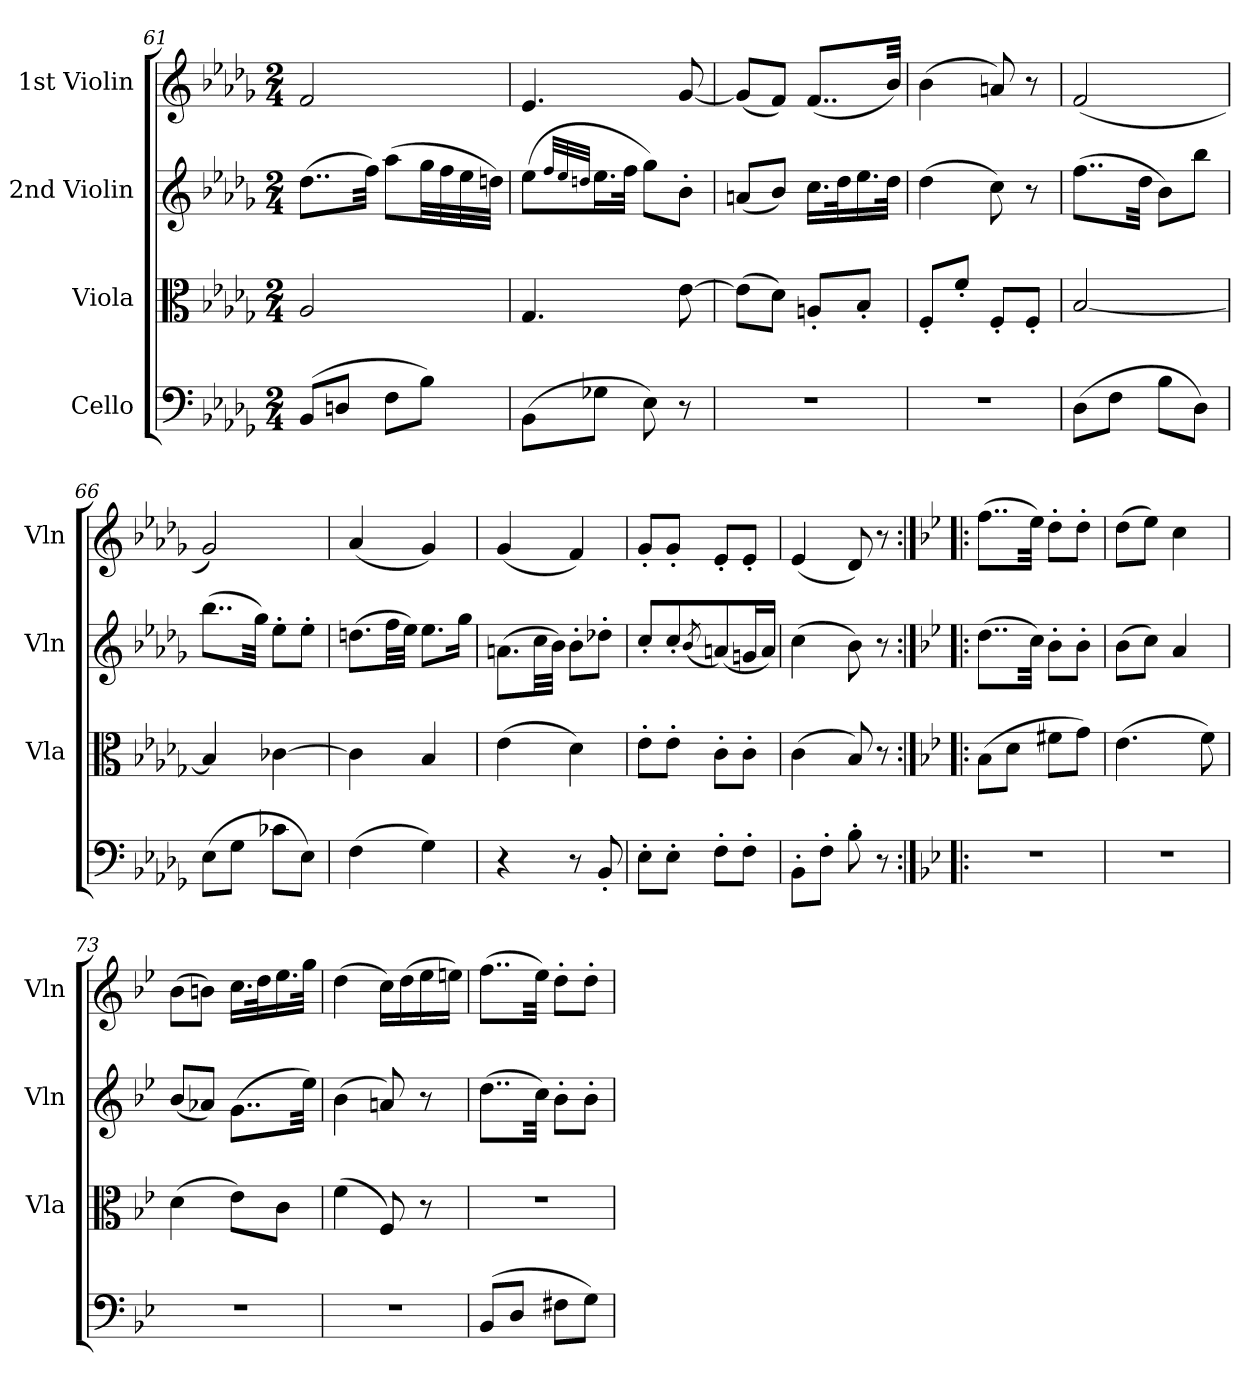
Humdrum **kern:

**kern	**kern	**kern	**kern
*part4	*part3	*part2	*part1
*staff4	*staff3	*staff2	*staff1
*I"Cello	*I"Viola	*I"2nd Violin	*I"1st Violin
*	*I'Vla	*I'Vln	*I'Vln
*clefF4	*clefC3	*clefG2	*clefG2
*k[b-e-a-d-g-]	*k[b-e-a-d-g-]	*k[b-e-a-d-g-]	*k[b-e-a-d-g-]
*D-:	*D-:	*D-:	*D-:
*M2/4	*M2/4	*M2/4	*M2/4
=61	=61	=61	=61
(8BB-/L	2A-/	(8..dd-\L	2f/
8Dn/J	.	.	.
.	.	32ff\Jkk)	.
8F\L	.	(8aa-\L	.
8B-\J)	.	32gg-\LL	.
.	.	32ff\	.
.	.	32ee-\	.
.	.	32ddn\JJJ)	.
=62	=62	=62	=62
(8BB-\L	4.G-/	(8ee-\L	4.e-/
.	.	32qff/LLL	.
.	.	32qee-/	.
.	.	32qddn/JJJ	.
8G-X\J	.	16.ee-\L	.
.	.	32ff\JJk	.
8E-\)	.	8gg-\L)	.
8r	[8e-\	8b-'\J	[8g-/
=63	=63	=63	=63
2r	(8e-\L]	(8an/L	(8g-/L]
.	8d-\J)	8b-/J)	8f/J)
.	8An'/L	16.cc\LL	(8..f/L
.	.	32dd-\k	.
.	8B-'/J	16.ee-\	.
.	.	32dd-\JJk	32b-/Jkk)
=64	=64	=64	=64
2r	8F'/L	(4dd-\	(4b-\
.	8f'/J	.	.
.	8F'/L	8cc\)	8an/)
.	8F'/J	8r	8r
=65	=65	=65	=65
(8D-\L	[2B-/	(8..ff\L	(2f/
8F\J	.	.	.
.	.	32dd-\Jkk	.
8B-\L	.	8b-\L)	.
8D-\J)	.	8bb-\J	.
=66	=66	=66	=66
(8E-\L	4B-/]	(8..bb-\L	2g-/)
8G-\J	.	.	.
.	.	32gg-\Jkk)	.
8c-X\L	[4c-X\	8ee-'\L	.
8E-\J)	.	8ee-'\J	.
=67	=67	=67	=67
(4F\	4c-\]	(8.ddn\L	(4a-/
.	.	32ff\LL	.
.	.	32ee-\JJJ)	.
4G-\)	4B-/	8.ee-\L	4g-/)
.	.	16gg-\Jk	.
=68	=68	=68	=68
4r	(4e-\	(8.an\L	(4g-/
.	.	32cc\LL	.
.	.	32b-\JJJ)	.
8r	4d-\)	8b-'\L	4f/)
8BB-'/	.	8dd-X'\J	.
=69	=69	=69	=69
8E-'\L	8e-'\L	8cc'\L	8g-'/L
8E-'\J	8e-'\J	8cc'\	8g-'/J
.	.	(8qb-/	.
8F'\L	8c'\L	(8an/)	8e-'/L
8F'\J	8c'\J	16gn/L	8e-'/J
.	.	16a/JJ)	.
=70	=70	=70	=70
8BB-'\L	(4c\	(4cc\	(4e-/
8F'\J	.	.	.
8B-'\	8B-/)	8b-\)	8d-/)
8r	8r	8r	8r
=71:|!|:	=71:|!|:	=71:|!|:	=71:|!|:
*k[b-e-]	*k[b-e-]	*k[b-e-]	*k[b-e-]
*B-:	*B-:	*B-:	*B-:
2r	(8B-\L	(8..dd\L	(8..ff\L
.	8d\J	.	.
.	.	32cc\Jkk)	32ee-\Jkk)
.	8f#X\L	8b-'\L	8dd'\L
.	8g\J)	8b-'\J	8dd'\J
=72	=72	=72	=72
2r	(4.e-\	(8b-\L	(8dd\L
.	.	8cc\J)	8ee-\J)
.	.	4a/	4cc\
.	8f\)	.	.
=73	=73	=73	=73
2r	(4d\	(8b-/L	(8b-\L
.	.	8a-X/J)	8bn\J)
.	8e-\L)	(8..g\L	16.cc\LL
.	.	.	32dd\k
.	8c\J	.	16.ee-\
.	.	32ee-\Jkk)	32gg\JJk
=74	=74	=74	=74
2r	(4f\	(4b-\	(4dd\
.	8F/)	8an/)	16cc\LL)
.	.	.	(16dd\
.	8r	8r	16ee-\
.	.	.	16een\JJ)
=75	=75	=75	=75
(8BB-/L	2r	(8..dd\L	(8..ff\L
8D/J	.	.	.
.	.	32cc\Jkk)	32ee-\Jkk)
8F#X\L	.	8b-'\L	8dd'\L
8G\J)	.	8b-'\J	8dd'\J
=	=	=	=
*-	*-	*-	*-
